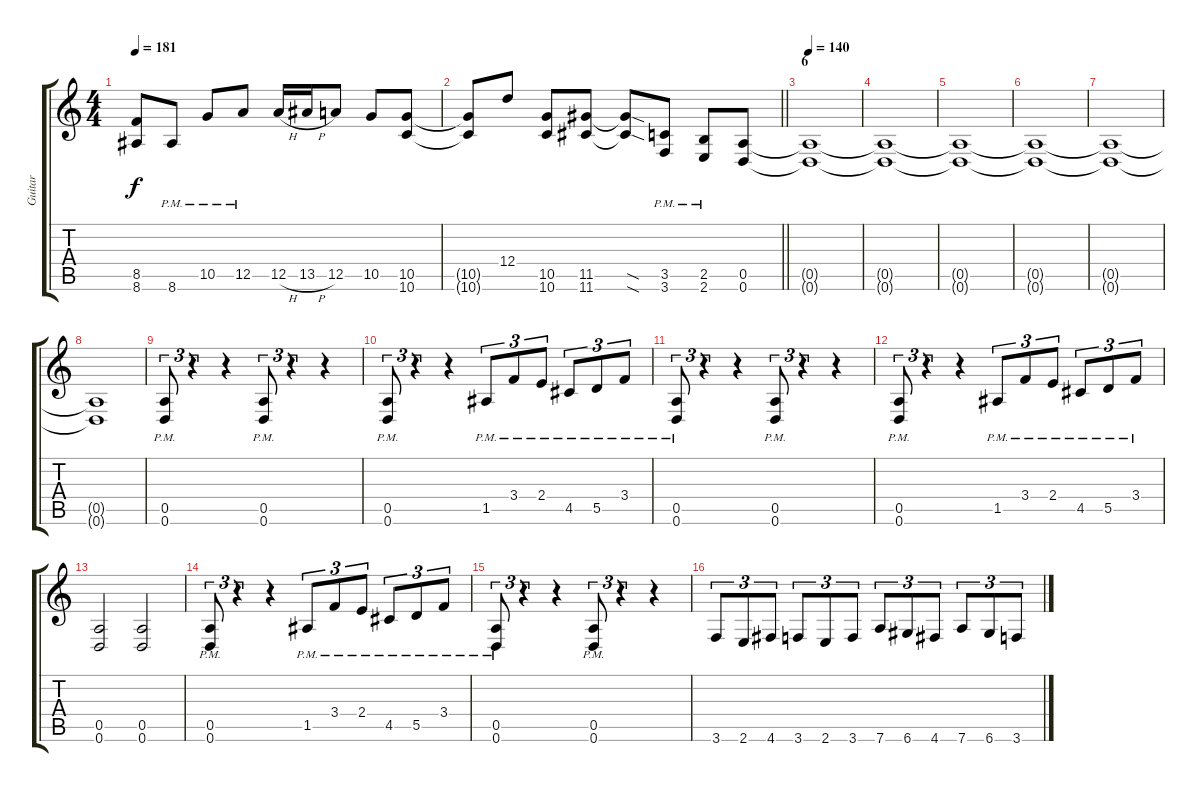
\track ("Guitar" "Guitar") {instrument distortionguitar}
\staff {score tabs}
\tuning (E4 B3 G3 D3 A2 D2) {hide}
\ts (4 4)
\tempo 181
\clef g2
\ks c
(8.5{t} 8.6{t}).8{dy f} 8.6{pm}.8 10.5{pm}.8 12.5{pm}.8 12.5{h}.16 13.5{h}.16 12.5.8 10.5.8 (10.5 10.6).8 |
\barLineRight lightlight
(10.5{t} 10.6{t}).8 12.4.8 (10.5 10.6).8 (11.5 11.6).8 (11.5{sod t} 11.6{sod t}).8 (3.5{pm} 3.6{pm}).8 (2.5{pm} 2.6{pm}).8 (0.5 0.6).8 |
\section ("" "6")
\tempo 140
(0.5{t} 0.6{t}).1 |
(0.5{t} 0.6{t}).1 |
(0.5{t} 0.6{t}).1 |
(0.5{t} 0.6{t}).1 |
(0.5{t} 0.6{t}).1 |
(0.5{t} 0.6{t}).1 |
(0.5{pm} 0.6{pm}).8{tu (3 2)} r.4{tu (3 2)} r.4 (0.5{pm} 0.6{pm}).8{tu (3 2)} r.4{tu (3 2)} r.4 |
(0.5{pm} 0.6{pm}).8{tu (3 2)} r.4{tu (3 2)} r.4 1.5{pm}.8{tu (3 2)} 3.4{pm}.8{tu (3 2)} 2.4{pm}.8{tu (3 2)} 4.5{pm}.8{tu (3 2)} 5.5{pm}.8{tu (3 2)} 3.4{pm}.8{tu (3 2)} |
(0.5{pm} 0.6{pm}).8{tu (3 2)} r.4{tu (3 2)} r.4 (0.5{pm} 0.6{pm}).8{tu (3 2)} r.4{tu (3 2)} r.4 |
(0.5{pm} 0.6{pm}).8{tu (3 2)} r.4{tu (3 2)} r.4 1.5{pm}.8{tu (3 2)} 3.4{pm}.8{tu (3 2)} 2.4{pm}.8{tu (3 2)} 4.5{pm}.8{tu (3 2)} 5.5{pm}.8{tu (3 2)} 3.4{pm}.8{tu (3 2)} |
(0.5 0.6).2 (0.5 0.6).2 |
(0.5{pm} 0.6{pm}).8{tu (3 2)} r.4{tu (3 2)} r.4 1.5{pm}.8{tu (3 2)} 3.4{pm}.8{tu (3 2)} 2.4{pm}.8{tu (3 2)} 4.5{pm}.8{tu (3 2)} 5.5{pm}.8{tu (3 2)} 3.4{pm}.8{tu (3 2)} |
(0.5{pm} 0.6{pm}).8{tu (3 2)} r.4{tu (3 2)} r.4 (0.5{pm} 0.6{pm}).8{tu (3 2)} r.4{tu (3 2)} r.4 |
3.6.8{tu (3 2)} 2.6.8{tu (3 2)} 4.6.8{tu (3 2)} 3.6.8{tu (3 2)} 2.6.8{tu (3 2)} 3.6.8{tu (3 2)} 7.6.8{tu (3 2)} 6.6.8{tu (3 2)} 4.6.8{tu (3 2)} 7.6.8{tu (3 2)} 6.6.8{tu (3 2)} 3.6.8{tu (3 2)}
